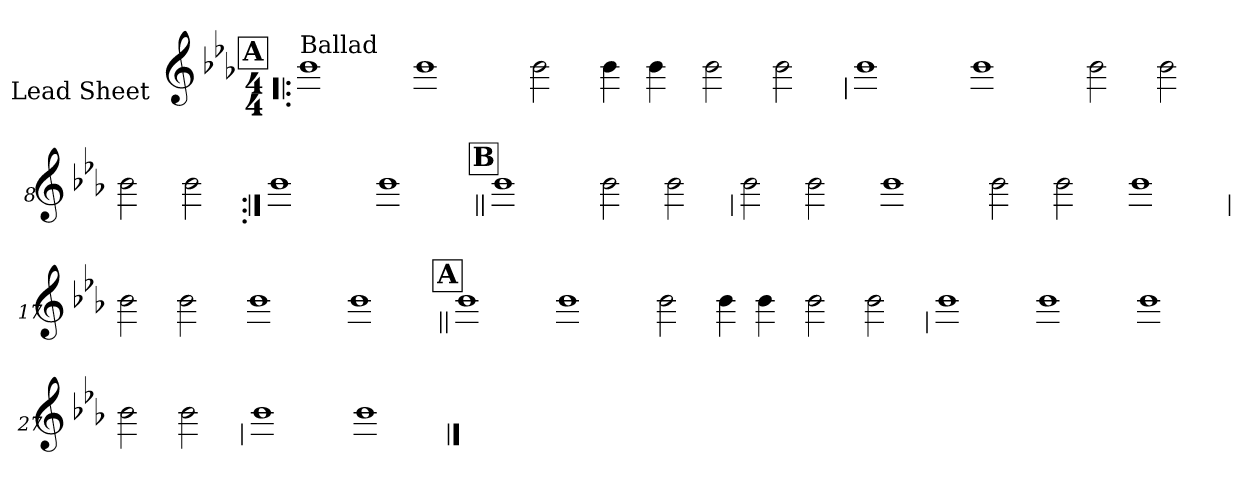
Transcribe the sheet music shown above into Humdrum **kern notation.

**kern
*part1
*staff1
*I"Lead Sheet
*stria0
*clefG2
*k[b-e-a-]
*E-:
*M4/4
!!LO:REH:place=s1:a:t=A
=1!|:
!LO:TX:a:t=Ballad
1b-
=2-
1b-
=3-
2b-
4b-
4b-
=4-
2b-
2b-
!!LO:LB:g=z
=5
1b-
=6-
1b-
=7-
2b-
2b-
=8-
2b-
2b-
!!LO:LB:g=z
=9:|!
1b-
=10-
1b-
!!LO:REH:place=s1:a:t=B
=11||
1b-
=12-
2b-
2b-
!!LO:LB:g=z
=13
2b-
2b-
=14-
1b-
=15-
2b-
2b-
=16-
1b-
!!LO:LB:g=z
=17
2b-
2b-
=18-
1b-
=19-
1b-
!!LO:LB:g=z
!!LO:REH:place=s1:a:t=A
=20||
1b-
=21-
1b-
=22-
2b-
4b-
4b-
=23-
2b-
2b-
!!LO:LB:g=z
=24
1b-
=25-
1b-
=26-
1b-
=27-
2b-
2b-
!!LO:LB:g=z
=28
1b-
=29-
1b-
==
*-
